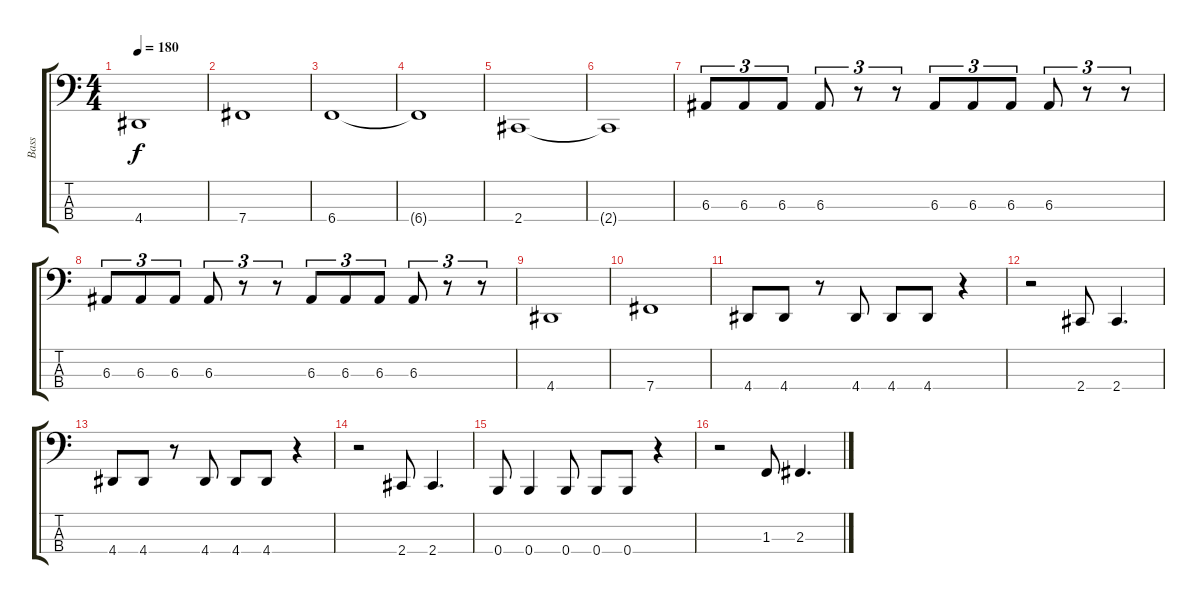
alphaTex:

\track ("Bass" "Bass") {instrument electricbasspick}
\staff {score tabs}
\tuning (D2 A1 E1 B0) {hide}
\ts (4 4)
\tempo 180
\clef f4
\ks c
4.4.1{dy f} |
7.4.1 |
6.4.1 |
6.4{t}.1 |
2.4.1 |
2.4{t}.1 |
6.3.8{tu (3 2)} 6.3.8{tu (3 2)} 6.3.8{tu (3 2)} 6.3.8{tu (3 2)} r.8{tu (3 2)} r.8{tu (3 2)} 6.3.8{tu (3 2)} 6.3.8{tu (3 2)} 6.3.8{tu (3 2)} 6.3.8{tu (3 2)} r.8{tu (3 2)} r.8{tu (3 2)} |
6.3.8{tu (3 2)} 6.3.8{tu (3 2)} 6.3.8{tu (3 2)} 6.3.8{tu (3 2)} r.8{tu (3 2)} r.8{tu (3 2)} 6.3.8{tu (3 2)} 6.3.8{tu (3 2)} 6.3.8{tu (3 2)} 6.3.8{tu (3 2)} r.8{tu (3 2)} r.8{tu (3 2)} |
4.4.1 |
7.4.1 |
4.4.8 4.4.8 r.8 4.4.8 4.4.8 4.4.8 r.4 |
r.2 2.4.8 2.4.4{d} |
4.4.8 4.4.8 r.8 4.4.8 4.4.8 4.4.8 r.4 |
r.2 2.4.8 2.4.4{d} |
0.4.8 0.4.4 0.4.8 0.4.8 0.4.8 r.4 |
r.2 1.3.8 2.3.4{d}
